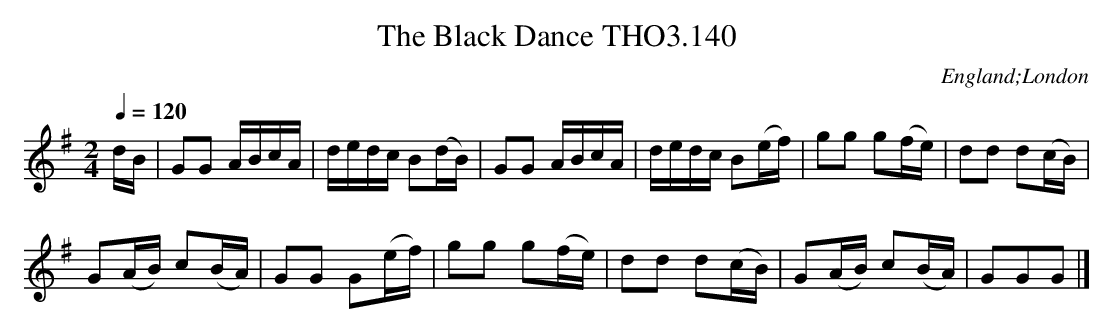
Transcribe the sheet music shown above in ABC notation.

X:1
T:Black Dance THO3.140, The
O:England;London
M:2/4
L:1/8
Q:1/4=120
K:G
d/B/|GG A/B/c/A/|d/e/d/c/ B(d/B/)|GG A/B/c/A/|d/e/d/c/ B(e/f/)|gg g(f/e/)|dd d(c/B/)|
G(A/B/) c(B/A/)|GG G(e/f/)|gg g(f/e/)|dd d(c/B/)|G(A/B/) c(B/A/)|GGG|]
